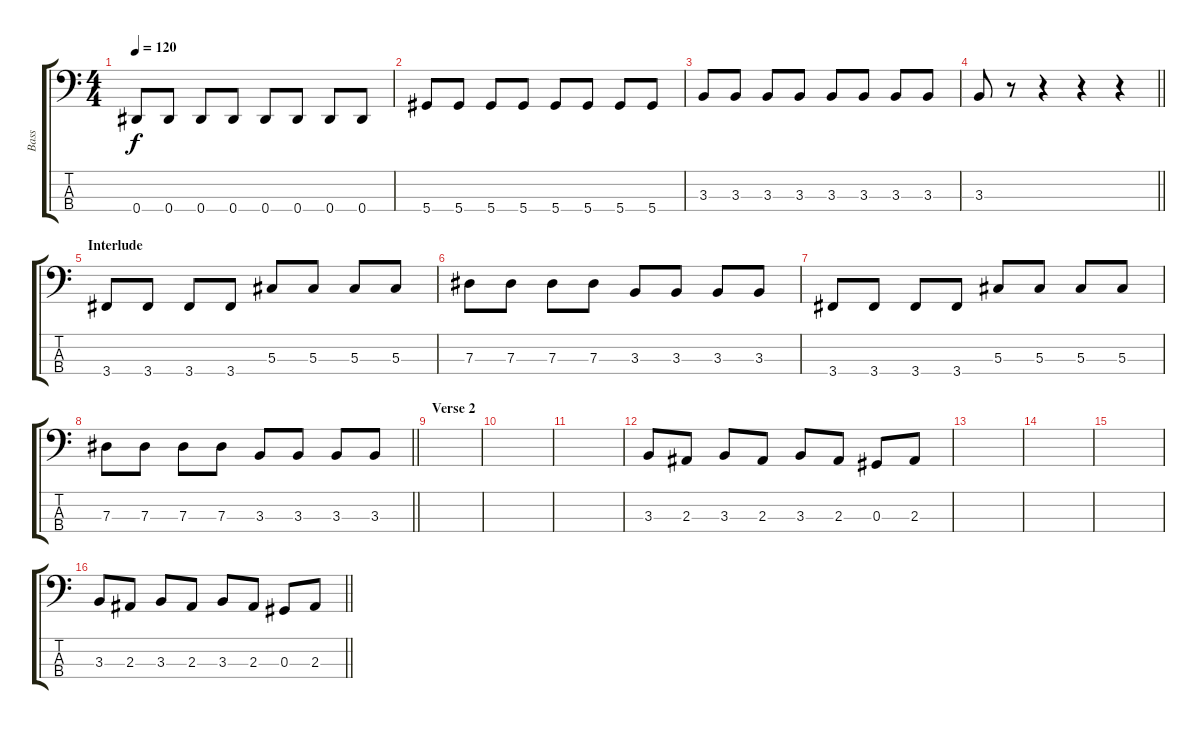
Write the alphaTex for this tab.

\track ("Bass" "Bass") {instrument electricbasspick}
\staff {score tabs}
\tuning (Gb2 Db2 Ab1 Eb1) {hide}
\ts (4 4)
\tempo 120
\clef f4
\ks c
0.4.8{dy f} 0.4.8 0.4.8 0.4.8 0.4.8 0.4.8 0.4.8 0.4.8 |
5.4.8 5.4.8 5.4.8 5.4.8 5.4.8 5.4.8 5.4.8 5.4.8 |
3.3.8 3.3.8 3.3.8 3.3.8 3.3.8 3.3.8 3.3.8 3.3.8 |
\barLineRight lightlight
3.3.8 r.8 r.4 r.4 r.4 |
\section ("" "Interlude")
3.4.8 3.4.8 3.4.8 3.4.8 5.3.8 5.3.8 5.3.8 5.3.8 |
7.3.8 7.3.8 7.3.8 7.3.8 3.3.8 3.3.8 3.3.8 3.3.8 |
3.4.8 3.4.8 3.4.8 3.4.8 5.3.8 5.3.8 5.3.8 5.3.8 |
\barLineRight lightlight
7.3.8 7.3.8 7.3.8 7.3.8 3.3.8 3.3.8 3.3.8 3.3.8 |
\section ("" "Verse 2")
|
|
|
3.3.8 2.3.8 3.3.8 2.3.8 3.3.8 2.3.8 0.3.8 2.3.8 |
|
|
|
\barLineRight lightlight
3.3.8 2.3.8 3.3.8 2.3.8 3.3.8 2.3.8 0.3.8 2.3.8
